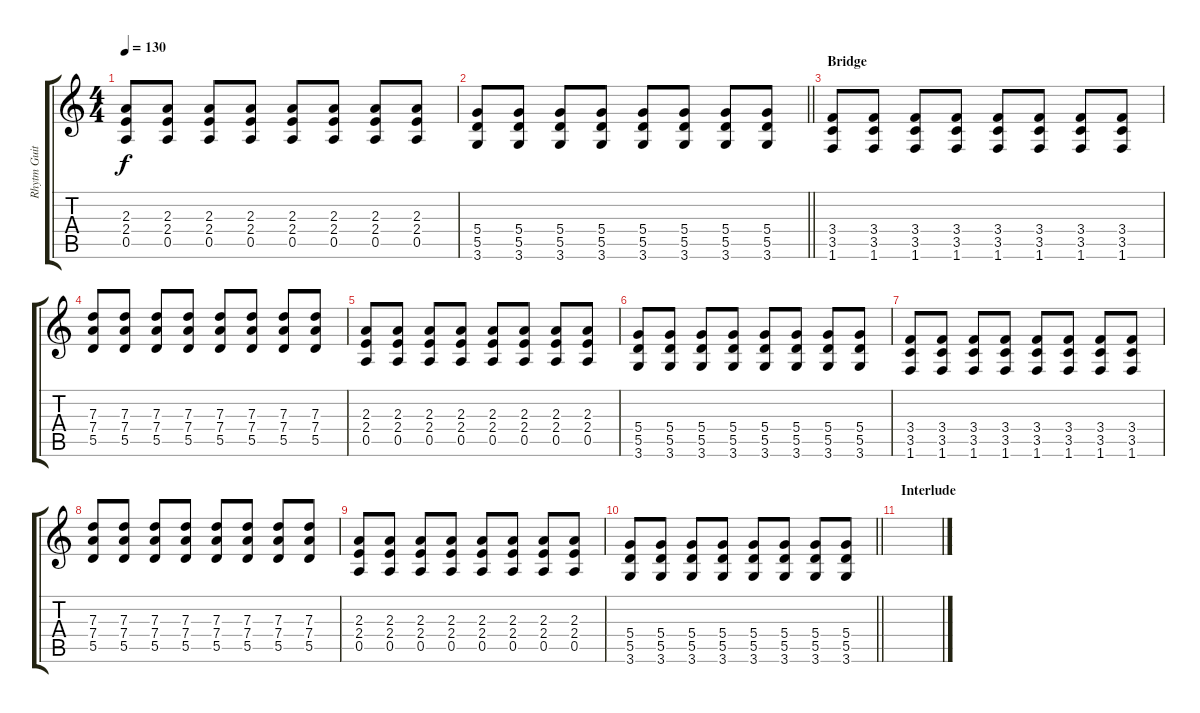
\track ("Rhytm Guitar" "Rhytm Guit") {instrument overdrivenguitar}
\staff {score tabs}
\tuning (E4 B3 G3 D3 A2 E2) {hide}
\ts (4 4)
\tempo 130
\clef g2
\ks c
(2.3 2.4 0.5).8{dy f} (2.3 2.4 0.5).8 (2.3 2.4 0.5).8 (2.3 2.4 0.5).8 (2.3 2.4 0.5).8 (2.3 2.4 0.5).8 (2.3 2.4 0.5).8 (2.3 2.4 0.5).8 |
\barLineRight lightlight
(5.4 5.5 3.6).8 (5.4 5.5 3.6).8 (5.4 5.5 3.6).8 (5.4 5.5 3.6).8 (5.4 5.5 3.6).8 (5.4 5.5 3.6).8 (5.4 5.5 3.6).8 (5.4 5.5 3.6).8 |
\section ("" "Bridge")
(3.4 3.5 1.6).8 (3.4 3.5 1.6).8 (3.4 3.5 1.6).8 (3.4 3.5 1.6).8 (3.4 3.5 1.6).8 (3.4 3.5 1.6).8 (3.4 3.5 1.6).8 (3.4 3.5 1.6).8 |
(7.3 7.4 5.5).8 (7.3 7.4 5.5).8 (7.3 7.4 5.5).8 (7.3 7.4 5.5).8 (7.3 7.4 5.5).8 (7.3 7.4 5.5).8 (7.3 7.4 5.5).8 (7.3 7.4 5.5).8 |
(2.3 2.4 0.5).8 (2.3 2.4 0.5).8 (2.3 2.4 0.5).8 (2.3 2.4 0.5).8 (2.3 2.4 0.5).8 (2.3 2.4 0.5).8 (2.3 2.4 0.5).8 (2.3 2.4 0.5).8 |
(5.4 5.5 3.6).8 (5.4 5.5 3.6).8 (5.4 5.5 3.6).8 (5.4 5.5 3.6).8 (5.4 5.5 3.6).8 (5.4 5.5 3.6).8 (5.4 5.5 3.6).8 (5.4 5.5 3.6).8 |
(3.4 3.5 1.6).8 (3.4 3.5 1.6).8 (3.4 3.5 1.6).8 (3.4 3.5 1.6).8 (3.4 3.5 1.6).8 (3.4 3.5 1.6).8 (3.4 3.5 1.6).8 (3.4 3.5 1.6).8 |
(7.3 7.4 5.5).8 (7.3 7.4 5.5).8 (7.3 7.4 5.5).8 (7.3 7.4 5.5).8 (7.3 7.4 5.5).8 (7.3 7.4 5.5).8 (7.3 7.4 5.5).8 (7.3 7.4 5.5).8 |
(2.3 2.4 0.5).8 (2.3 2.4 0.5).8 (2.3 2.4 0.5).8 (2.3 2.4 0.5).8 (2.3 2.4 0.5).8 (2.3 2.4 0.5).8 (2.3 2.4 0.5).8 (2.3 2.4 0.5).8 |
\barLineRight lightlight
(5.4 5.5 3.6).8 (5.4 5.5 3.6).8 (5.4 5.5 3.6).8 (5.4 5.5 3.6).8 (5.4 5.5 3.6).8 (5.4 5.5 3.6).8 (5.4 5.5 3.6).8 (5.4 5.5 3.6).8 |
\section ("" "Interlude")
